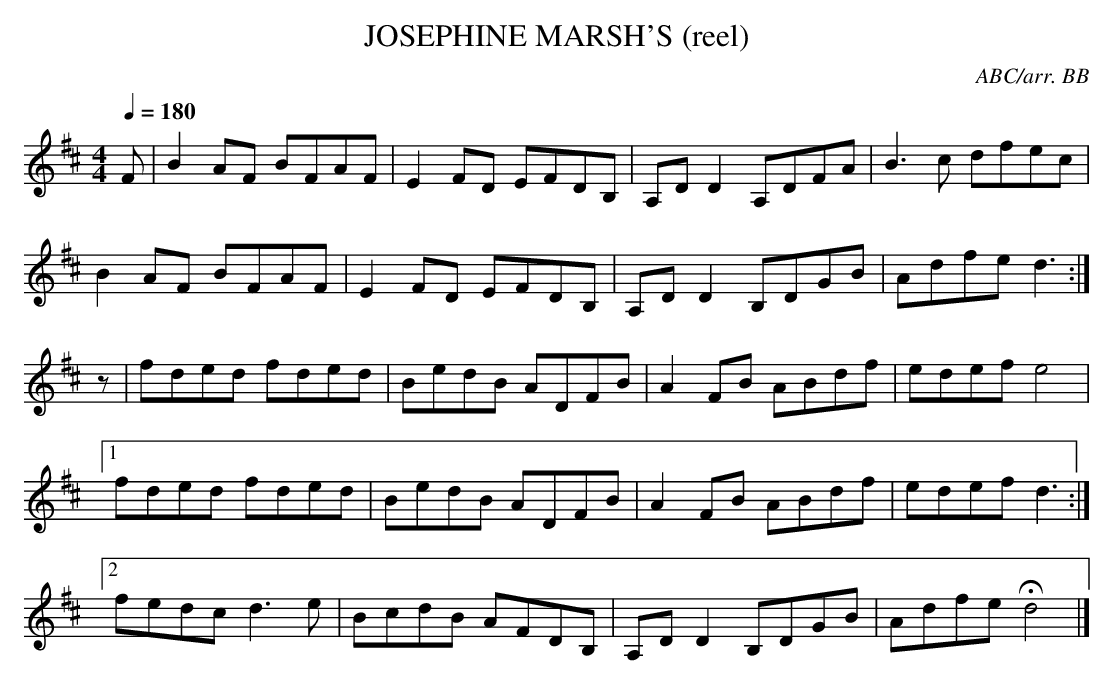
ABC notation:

X:1
T:JOSEPHINE MARSH'S (reel)
C:ABC/arr. BB
Q:1/4=180
L:1/8
M:4/4
K:D
F|B2 AF BFAF|E2 FD EFDB,|A,D D2 A,DFA|B3c dfec|
B2 AF BFAF|E2 FD EFDB,|A,D D2 B,DGB|Adfe d3 :|
z|fded fded|BedB ADFB|A2 FB ABdf|edef e4|
[1 fded fded|BedB ADFB|A2 FB ABdf|edef d3:|
[2 fedc d3e|BcdB AFDB,|A,D D2 B,DGB|Adfe Hd4|]
